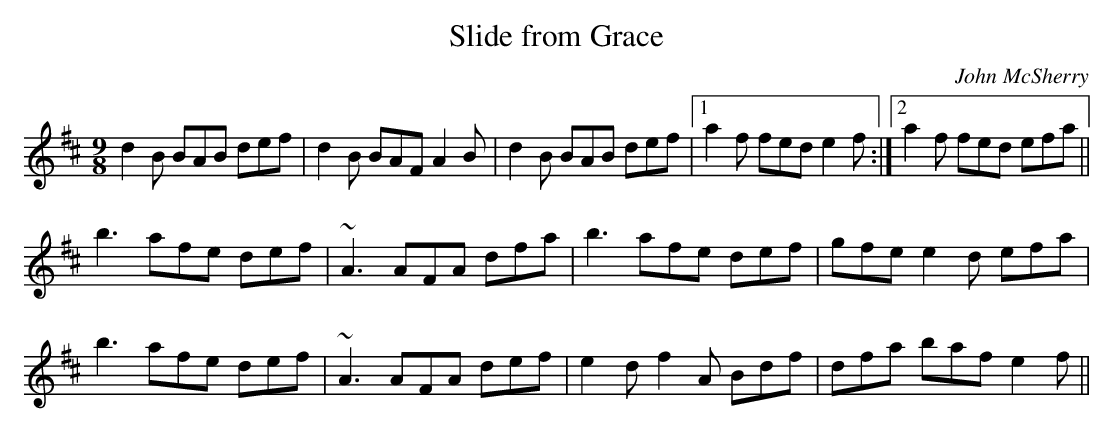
X:1
T:Slide from Grace
C:John McSherry
M:9/8
L:1/8
K:Bm
d2B BAB def | d2B BAF A2B | d2B BAB def |1 a2f fed e2f :|2 a2f fed efa ||
b3 afe def | ~A3 AFA dfa | b3 afe def | gfe e2d efa |
b3 afe def | ~A3 AFA def | e2d f2A Bdf | dfa baf e2f ||
